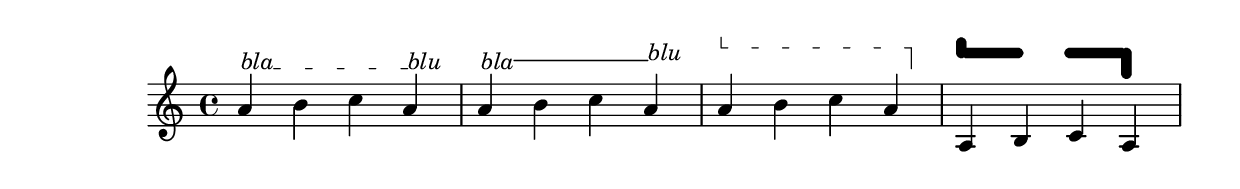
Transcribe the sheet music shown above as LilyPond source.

%% http://lsr.di.unimi.it/LSR/Item?id=271
%% see also http://lilypond.org/doc/v2.18/Documentation/notation/writing-text#text-spanners

\paper { ragged-right = ##f }

\relative c'' {
  \override TextSpanner.bound-details.left.text = #"bla"
  \override TextSpanner.bound-details.right.text = #"blu"
  a4 \startTextSpan
  b4 c
  a4 \stopTextSpan

  \override TextSpanner.style = #'line
  \once \override TextSpanner.bound-details.left.stencil-align-dir-y = #CENTER
  a4 \startTextSpan
  b4 c
  a4 \stopTextSpan

  \override TextSpanner.style = #'dashed-line
  \override TextSpanner.bound-details.left.text =
    \markup { \draw-line #'(0 . 1) }
  \override TextSpanner.bound-details.right.text =
    \markup { \draw-line #'(0 . -2) }
  \once \override TextSpanner.bound-details.right.padding = #-2

  a4 \startTextSpan
  b4 c
  a4 \stopTextSpan

  \set Staff.middleCPosition = #-13
  \override TextSpanner.dash-period = #10
  \override TextSpanner.dash-fraction = #0.5
  \override TextSpanner.thickness = #10
  a4 \startTextSpan
  b4 c
  a4 \stopTextSpan
}
